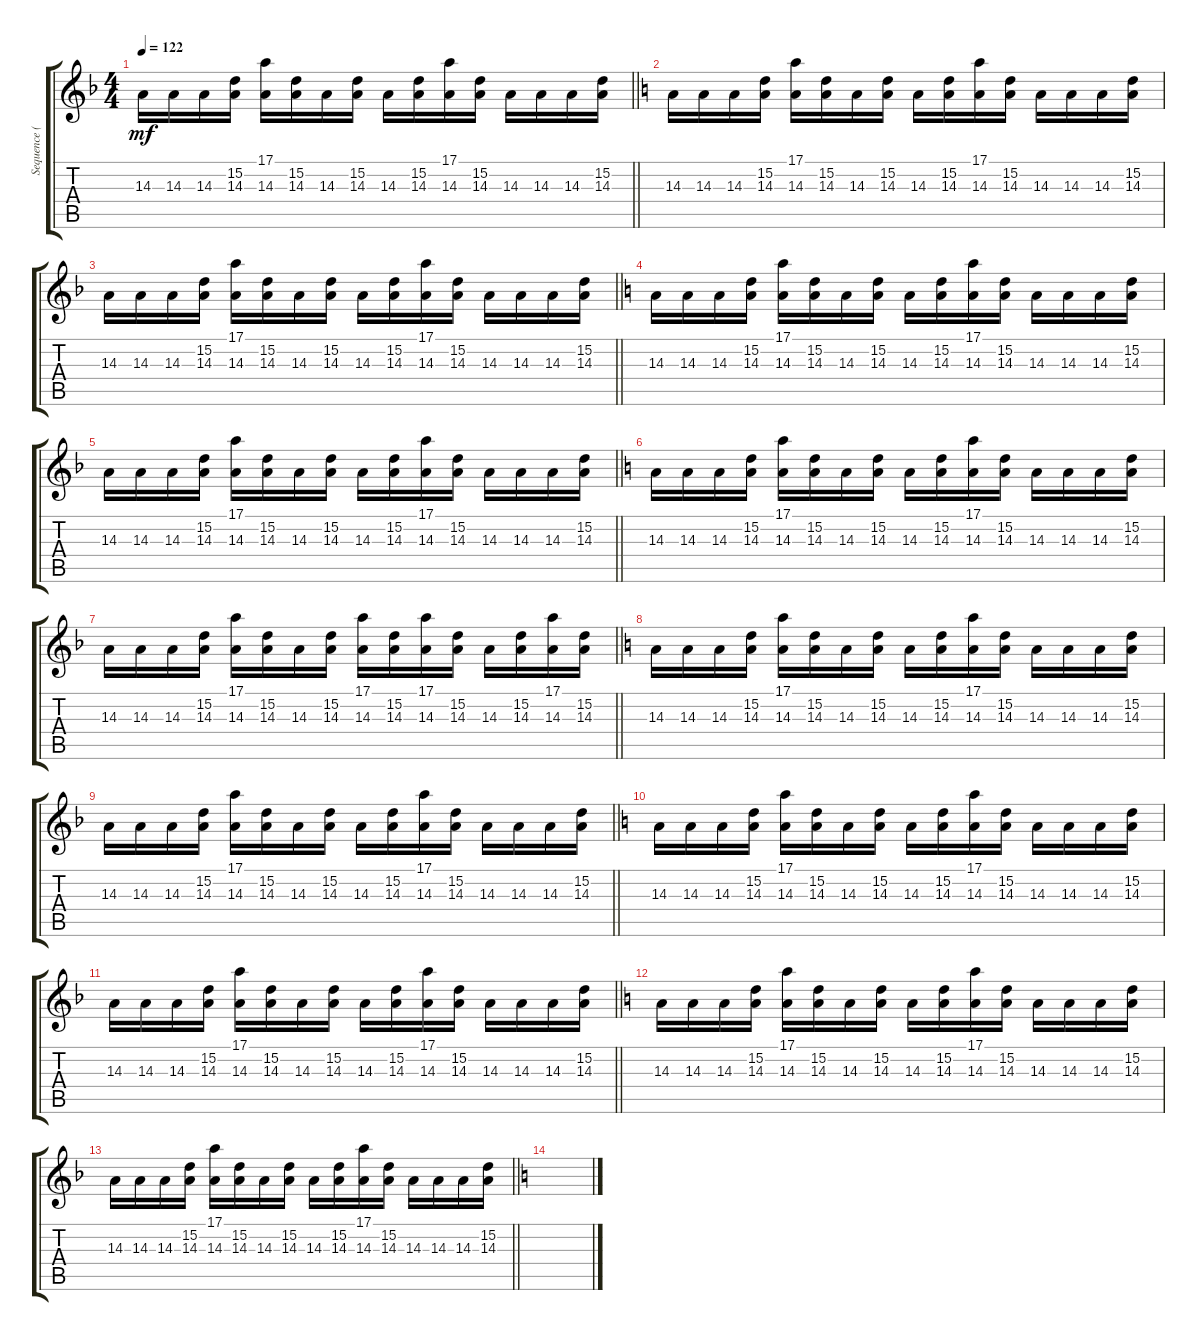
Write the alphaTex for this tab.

\track ("Sequence (Gillian Gilbert)" "Sequence (") {instrument pad3polysynth}
\staff {score tabs}
\tuning (E4 B3 G3 D3 A2 E2) {hide}
\ts (4 4)
\tempo 122
\clef g2
\barLineRight lightlight
\ks f
14.3.16{dy mf} 14.3.16 14.3.16 (15.2 14.3).16 (17.1 14.3).16 (15.2 14.3).16 14.3.16 (15.2 14.3).16 14.3.16 (15.2 14.3).16 (17.1 14.3).16 (15.2 14.3).16 14.3.16 14.3.16 14.3.16 (15.2 14.3).16 |
\ks c
14.3.16 14.3.16 14.3.16 (15.2 14.3).16 (17.1 14.3).16 (15.2 14.3).16 14.3.16 (15.2 14.3).16 14.3.16 (15.2 14.3).16 (17.1 14.3).16 (15.2 14.3).16 14.3.16 14.3.16 14.3.16 (15.2 14.3).16 |
\barLineRight lightlight
\ks f
14.3.16 14.3.16 14.3.16 (15.2 14.3).16 (17.1 14.3).16 (15.2 14.3).16 14.3.16 (15.2 14.3).16 14.3.16 (15.2 14.3).16 (17.1 14.3).16 (15.2 14.3).16 14.3.16 14.3.16 14.3.16 (15.2 14.3).16 |
\ks c
14.3.16 14.3.16 14.3.16 (15.2 14.3).16 (17.1 14.3).16 (15.2 14.3).16 14.3.16 (15.2 14.3).16 14.3.16 (15.2 14.3).16 (17.1 14.3).16 (15.2 14.3).16 14.3.16 14.3.16 14.3.16 (15.2 14.3).16 |
\barLineRight lightlight
\ks f
14.3.16 14.3.16 14.3.16 (15.2 14.3).16 (17.1 14.3).16 (15.2 14.3).16 14.3.16 (15.2 14.3).16 14.3.16 (15.2 14.3).16 (17.1 14.3).16 (15.2 14.3).16 14.3.16 14.3.16 14.3.16 (15.2 14.3).16 |
\ks c
14.3.16 14.3.16 14.3.16 (15.2 14.3).16 (17.1 14.3).16 (15.2 14.3).16 14.3.16 (15.2 14.3).16 14.3.16 (15.2 14.3).16 (17.1 14.3).16 (15.2 14.3).16 14.3.16 14.3.16 14.3.16 (15.2 14.3).16 |
\barLineRight lightlight
\ks f
14.3.16 14.3.16 14.3.16 (15.2 14.3).16 (17.1 14.3).16 (15.2 14.3).16 14.3.16 (15.2 14.3).16 (17.1 14.3).16 (15.2 14.3).16 (17.1 14.3).16 (15.2 14.3).16 14.3.16 (15.2 14.3).16 (17.1 14.3).16 (15.2 14.3).16 |
\ks c
14.3.16 14.3.16 14.3.16 (15.2 14.3).16 (17.1 14.3).16 (15.2 14.3).16 14.3.16 (15.2 14.3).16 14.3.16 (15.2 14.3).16 (17.1 14.3).16 (15.2 14.3).16 14.3.16 14.3.16 14.3.16 (15.2 14.3).16 |
\barLineRight lightlight
\ks f
14.3.16 14.3.16 14.3.16 (15.2 14.3).16 (17.1 14.3).16 (15.2 14.3).16 14.3.16 (15.2 14.3).16 14.3.16 (15.2 14.3).16 (17.1 14.3).16 (15.2 14.3).16 14.3.16 14.3.16 14.3.16 (15.2 14.3).16 |
\ks c
14.3.16 14.3.16 14.3.16 (15.2 14.3).16 (17.1 14.3).16 (15.2 14.3).16 14.3.16 (15.2 14.3).16 14.3.16 (15.2 14.3).16 (17.1 14.3).16 (15.2 14.3).16 14.3.16 14.3.16 14.3.16 (15.2 14.3).16 |
\barLineRight lightlight
\ks f
14.3.16 14.3.16 14.3.16 (15.2 14.3).16 (17.1 14.3).16 (15.2 14.3).16 14.3.16 (15.2 14.3).16 14.3.16 (15.2 14.3).16 (17.1 14.3).16 (15.2 14.3).16 14.3.16 14.3.16 14.3.16 (15.2 14.3).16 |
\ks c
14.3.16 14.3.16 14.3.16 (15.2 14.3).16 (17.1 14.3).16 (15.2 14.3).16 14.3.16 (15.2 14.3).16 14.3.16 (15.2 14.3).16 (17.1 14.3).16 (15.2 14.3).16 14.3.16 14.3.16 14.3.16 (15.2 14.3).16 |
\barLineRight lightlight
\ks f
14.3.16 14.3.16 14.3.16 (15.2 14.3).16 (17.1 14.3).16 (15.2 14.3).16 14.3.16 (15.2 14.3).16 14.3.16 (15.2 14.3).16 (17.1 14.3).16 (15.2 14.3).16 14.3.16 14.3.16 14.3.16 (15.2 14.3).16 |
\ks c
